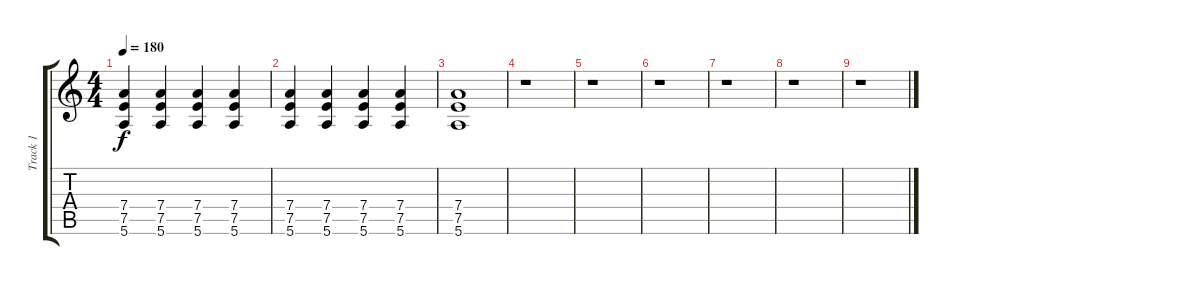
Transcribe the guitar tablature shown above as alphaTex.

\track ("Track 1" "Track 1") {instrument overdrivenguitar}
\staff {score tabs}
\tuning (E4 B3 G3 D3 A2 E2) {hide}
\ts (4 4)
\tempo 180
\clef g2
\ks c
(7.4 7.5 5.6).4{dy f} (7.4 7.5 5.6).4 (7.4 7.5 5.6).4 (7.4 7.5 5.6).4 |
(7.4 7.5 5.6).4 (7.4 7.5 5.6).4 (7.4 7.5 5.6).4 (7.4 7.5 5.6).4 |
(7.4 7.5 5.6).1 |
r.1 |
r.1 |
r.1 |
r.1 |
r.1 |
r.1
